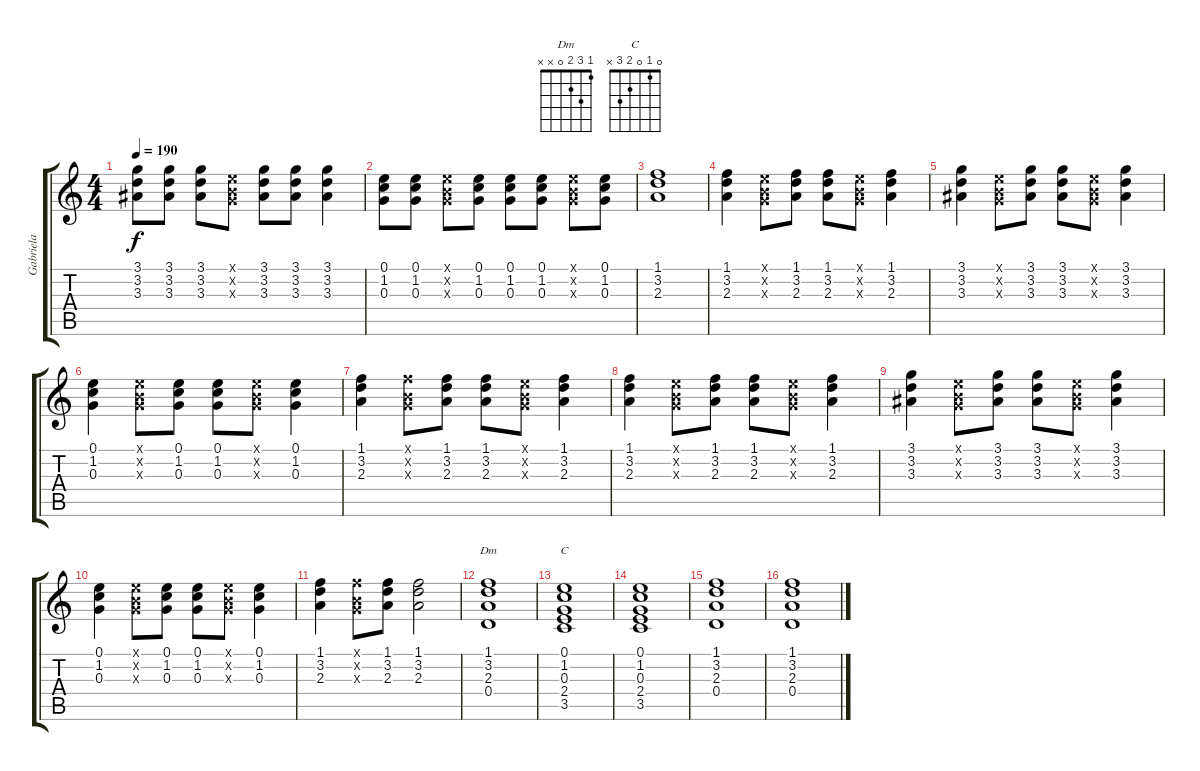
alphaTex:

\track ("Gabriela" "Gabriela") {instrument acousticguitarnylon}
\staff {score tabs}
\tuning (E4 B3 G3 D3 A2 E2) {hide}
\chord ("Dm" 1 3 2 0 x x)
\chord ("C" 0 1 0 2 3 x)
\ts (4 4)
\tempo 190
\clef g2
\ks c
(3.1 3.2 3.3).8{dy f} (3.1 3.2 3.3).8 (3.1 3.2 3.3).8 (0.1{x} 0.2{x} 0.3{x}).8 (3.1 3.2 3.3).8 (3.1 3.2 3.3).8 (3.1 3.2 3.3).4 |
(0.1 1.2 0.3).8 (0.1 1.2 0.3).8 (0.1{x} 0.2{x} 0.3{x}).8 (0.1 1.2 0.3).8 (0.1 1.2 0.3).8 (0.1 1.2 0.3).8 (0.1{x} 0.2{x} 0.3{x}).8 (0.1 1.2 0.3).8 |
(1.1 3.2 2.3).1 |
(1.1 3.2 2.3).4 (0.1{x} 0.2{x} 0.3{x}).8 (1.1 3.2 2.3).8 (1.1 3.2 2.3).8 (0.1{x} 0.2{x} 0.3{x}).8 (1.1 3.2 2.3).4 |
(3.1 3.2 3.3).4 (0.1{x} 0.2{x} 0.3{x}).8 (3.1 3.2 3.3).8 (3.1 3.2 3.3).8 (0.1{x} 0.2{x} 0.3{x}).8 (3.1 3.2 3.3).4 |
(0.1 1.2 0.3).4 (0.1{x} 0.2{x} 0.3{x}).8 (0.1 1.2 0.3).8 (0.1 1.2 0.3).8 (0.1{x} 0.2{x} 0.3{x}).8 (0.1 1.2 0.3).4 |
(1.1 3.2 2.3).4 (1.1{x} 0.2{x} 0.3{x}).8 (1.1 3.2 2.3).8 (1.1 3.2 2.3).8 (0.1{x} 0.2{x} 0.3{x}).8 (1.1 3.2 2.3).4 |
(1.1 3.2 2.3).4 (0.1{x} 0.2{x} 0.3{x}).8 (1.1 3.2 2.3).8 (1.1 3.2 2.3).8 (0.1{x} 0.2{x} 0.3{x}).8 (1.1 3.2 2.3).4 |
(3.1 3.2 3.3).4 (0.1{x} 0.2{x} 0.3{x}).8 (3.1 3.2 3.3).8 (3.1 3.2 3.3).8 (0.1{x} 0.2{x} 0.3{x}).8 (3.1 3.2 3.3).4 |
(0.1 1.2 0.3).4 (0.1{x} 0.2{x} 0.3{x}).8 (0.1 1.2 0.3).8 (0.1 1.2 0.3).8 (0.1{x} 0.2{x} 0.3{x}).8 (0.1 1.2 0.3).4 |
(1.1 3.2 2.3).4 (1.1{x} 0.2{x} 0.3{x}).8 (1.1 3.2 2.3).8 (1.1 3.2 2.3).2 |
(1.1 3.2 2.3 0.4).1{ch "Dm"} |
(0.1 1.2 0.3 2.4 3.5).1{ch "C"} |
(0.1 1.2 0.3 2.4 3.5).1 |
(1.1 3.2 2.3 0.4).1 |
(1.1 3.2 2.3 0.4).1
